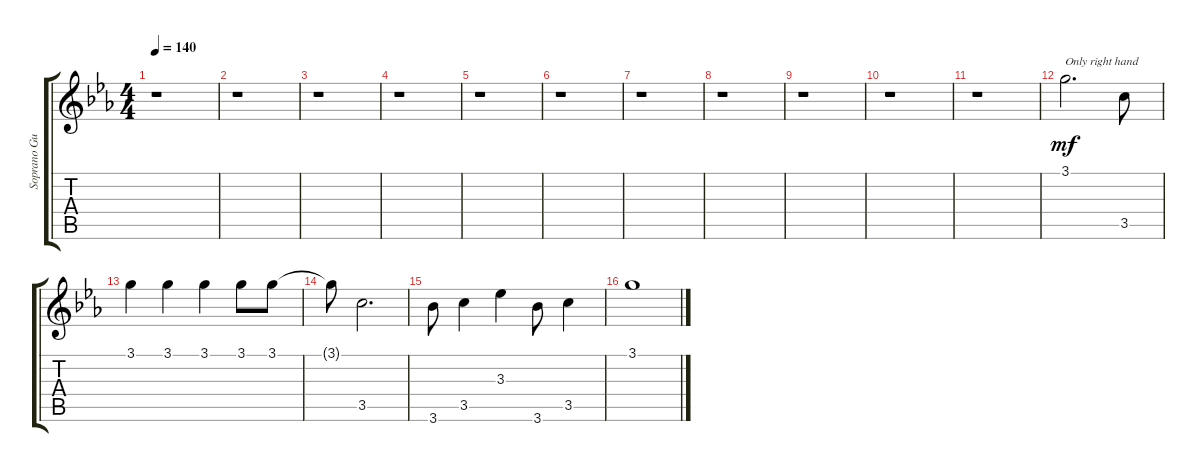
\track ("Soprano Guitar" "Soprano Gu") {instrument acousticguitarsteel}
\staff {score tabs}
\tuning (E4 D4 C4 B3 A3 G3) {hide}
\ts (4 4)
\tempo 140
\clef g2
\ks cminor
r.1{dy mf} |
r.1 |
r.1 |
r.1 |
r.1 |
r.1 |
r.1 |
r.1 |
r.1 |
r.1 |
r.1 |
3.1.2{d txt "Only right hand"} 3.5.8 |
3.1.4 3.1.4 3.1.4 3.1.8 3.1.8 |
3.1{t}.8 3.5.2{d} |
3.6.8 3.5.4 3.3.4 3.6.8 3.5.4 |
3.1.1
